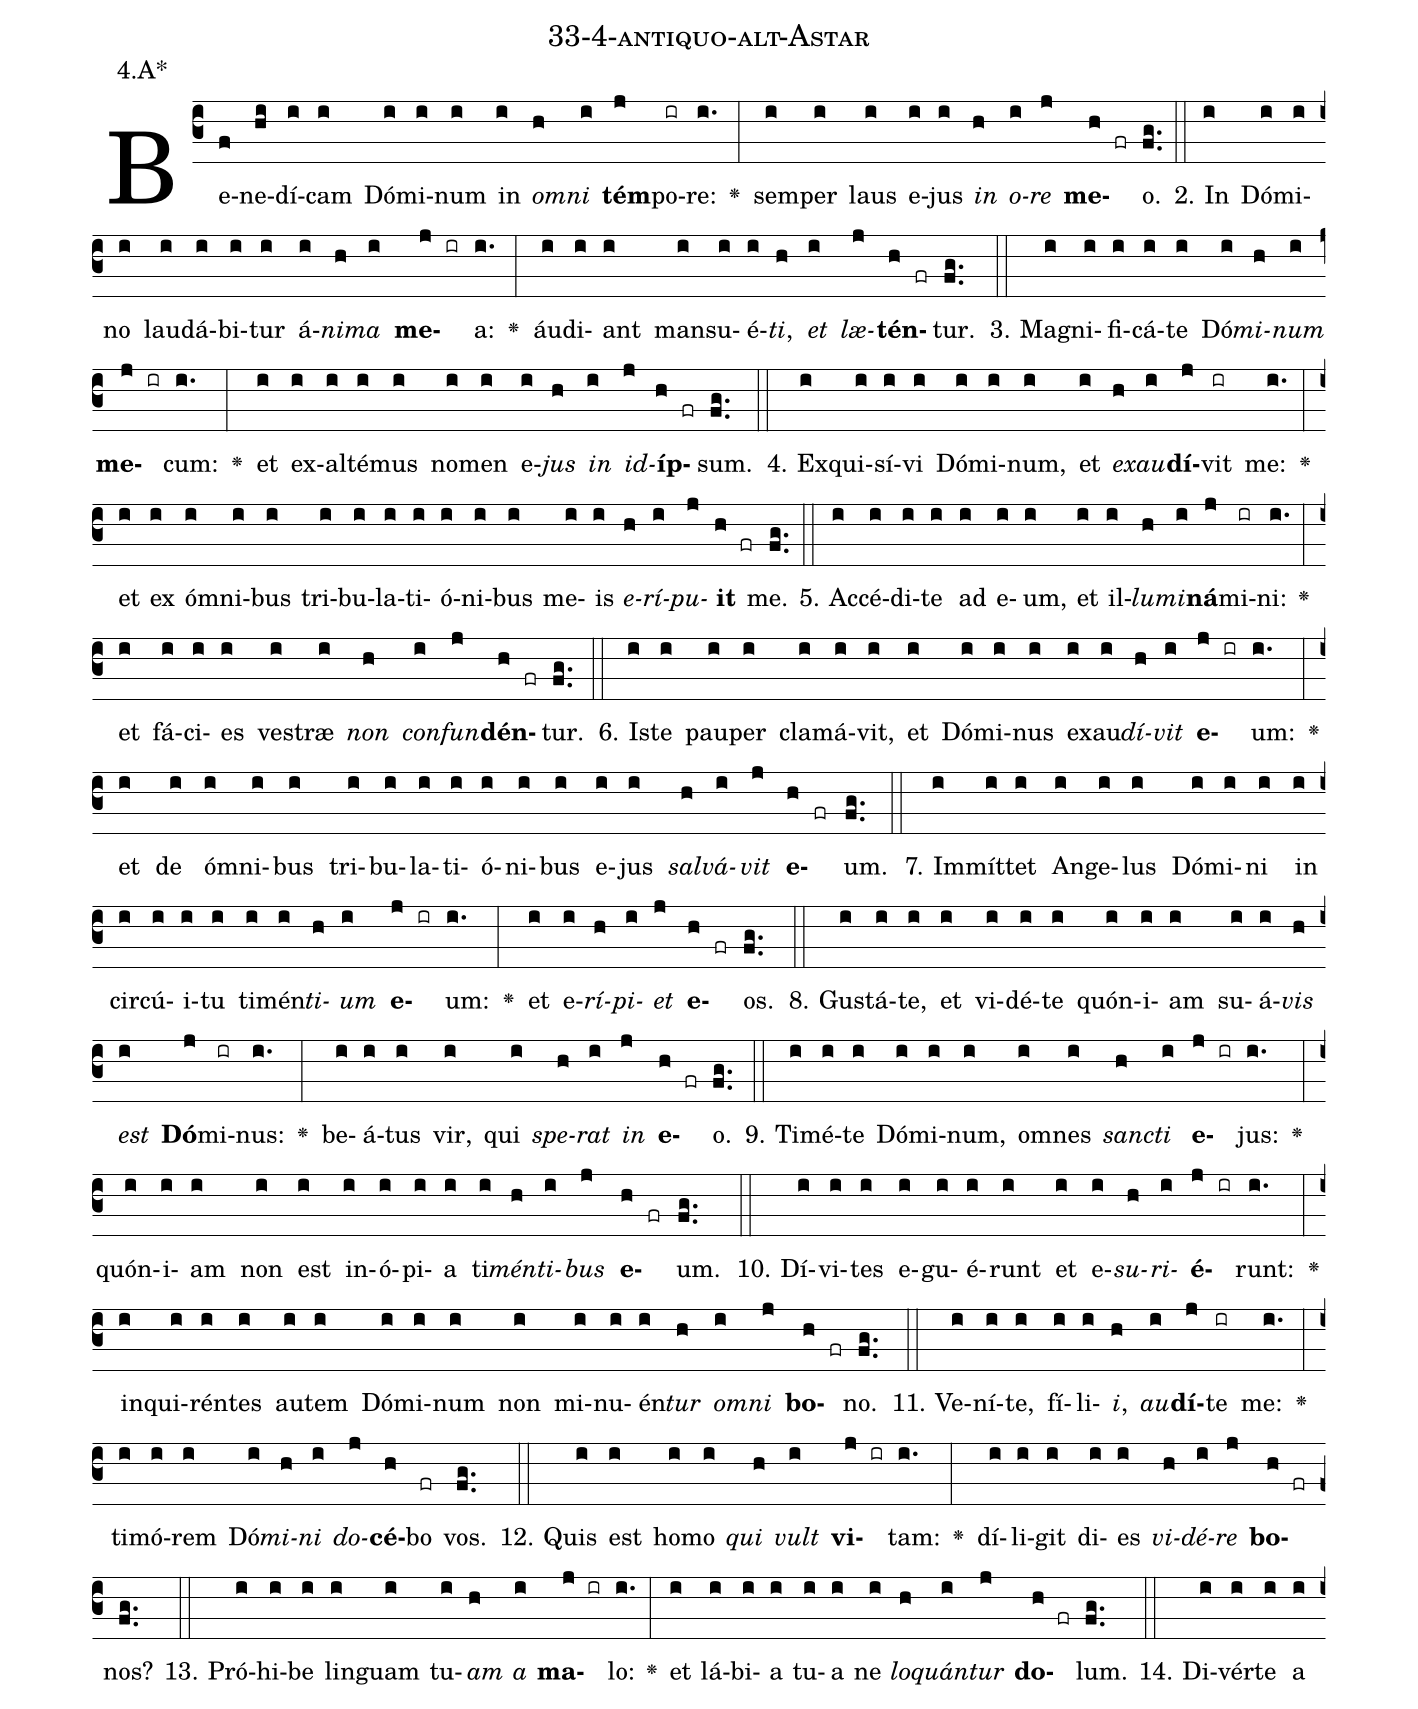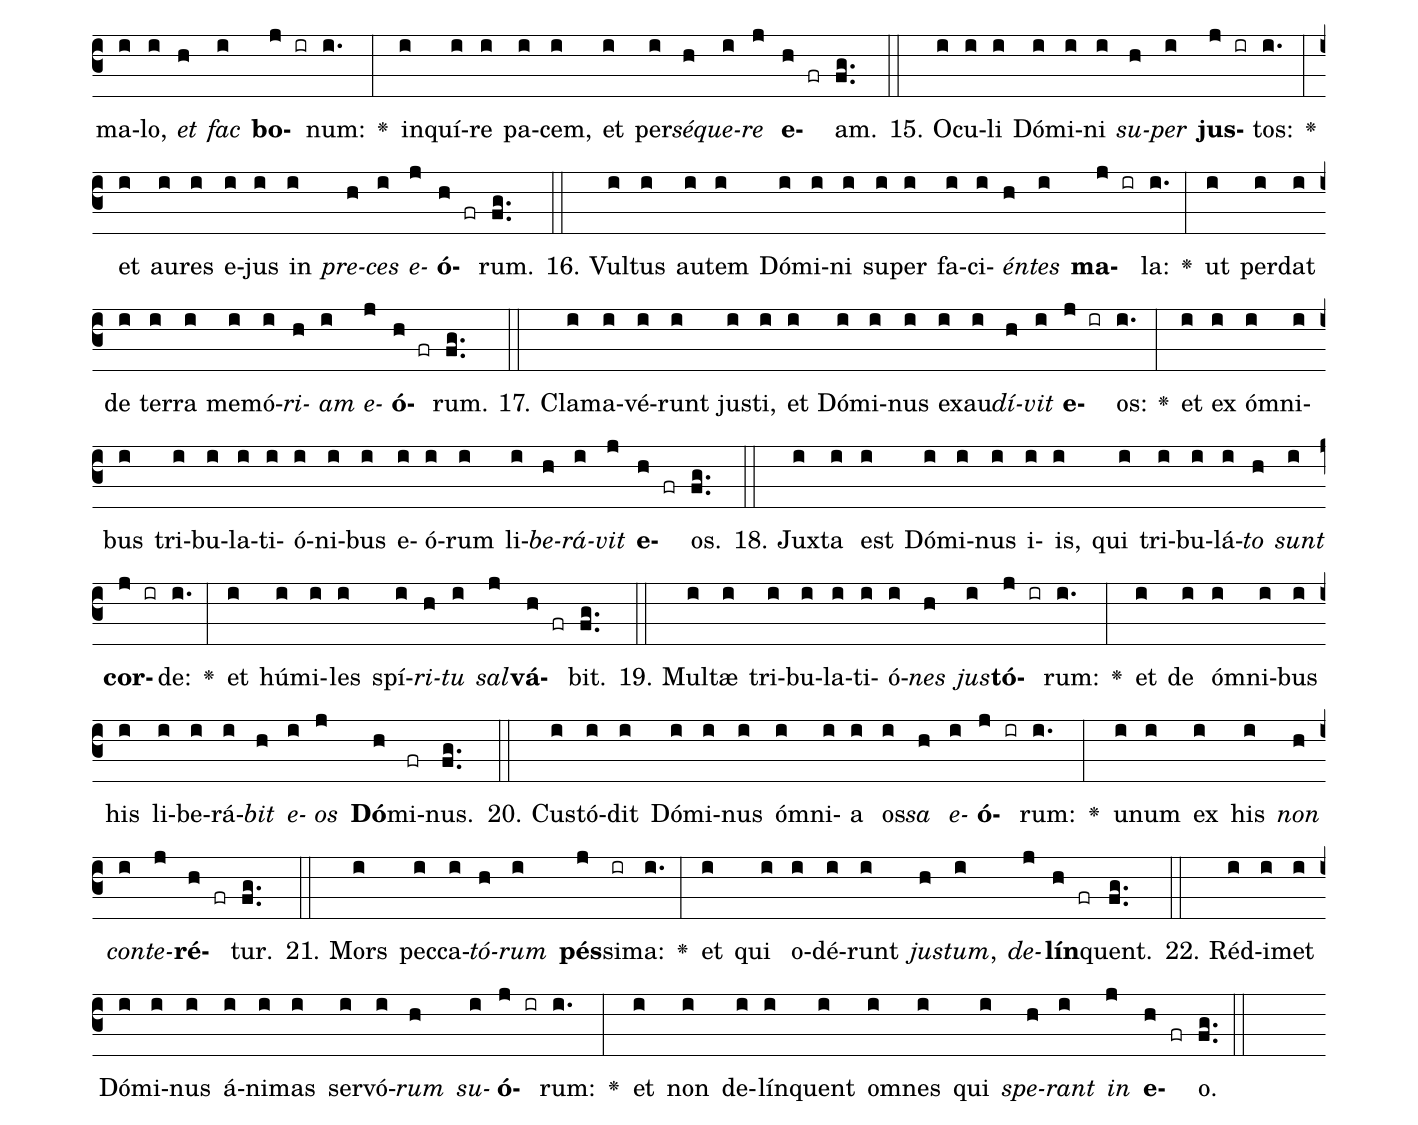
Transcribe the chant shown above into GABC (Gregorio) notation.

name: 33-4-antiquo-alt-Astar;
annotation: 4.A*;
%%
(c3)Be(f)ne(hi)dí(i)cam(i) Dó(i)mi(i)num(i) in(i) <i>om</i>(h)<i>ni</i>(i) <b>tém</b>(j)po(ir)re:(i.) <v>\greheightstar</v>(:) sem(i)per(i) laus(i) e(i)jus(i) <i>in</i>(h) <i>o</i>(i)<i>re</i>(j) <b>me</b>(h fr)o.(fg..) (::)
2. In(i) Dó(i)mi(i)no(i) lau(i)dá(i)bi(i)tur(i) á(i)<i>ni</i>(h)<i>ma</i>(i) <b>me</b>(j ir)a:(i.) <v>\greheightstar</v>(:) áu(i)di(i)ant(i) man(i)su(i)é(i)<i>ti</i>,(h) <i>et</i>(i) <i>læ</i>(j)<b>tén</b>(h fr)tur.(fg..) (::)
3. Ma(i)gni(i)fi(i)cá(i)te(i) Dó(i)<i>mi</i>(h)<i>num</i>(i) <b>me</b>(j ir)cum:(i.) <v>\greheightstar</v>(:) et(i) ex(i)al(i)té(i)mus(i) no(i)men(i) e(i)<i>jus</i>(h) <i>in</i>(i) <i>id</i>(j)<b>íp</b>(h fr)sum.(fg..) (::)
4. Ex(i)qui(i)sí(i)vi(i) Dó(i)mi(i)num,(i) et(i) <i>ex</i>(h)<i>au</i>(i)<b>dí</b>(j)vit(ir) me:(i.) <v>\greheightstar</v>(:) et(i) ex(i) óm(i)ni(i)bus(i) tri(i)bu(i)la(i)ti(i)ó(i)ni(i)bus(i) me(i)is(i) <i>e</i>(h)<i>rí</i>(i)<i>pu</i>(j)<b>it</b>(h fr) me.(fg..) (::)
5. Ac(i)cé(i)di(i)te(i) ad(i) e(i)um,(i) et(i) il(i)<i>lu</i>(h)<i>mi</i>(i)<b>ná</b>(j)mi(ir)ni:(i.) <v>\greheightstar</v>(:) et(i) fá(i)ci(i)es(i) ves(i)træ(i) <i>non</i>(h) <i>con</i>(i)<i>fun</i>(j)<b>dén</b>(h fr)tur.(fg..) (::)
6. Is(i)te(i) pau(i)per(i) cla(i)má(i)vit,(i) et(i) Dó(i)mi(i)nus(i) ex(i)au(i)<i>dí</i>(h)<i>vit</i>(i) <b>e</b>(j ir)um:(i.) <v>\greheightstar</v>(:) et(i) de(i) óm(i)ni(i)bus(i) tri(i)bu(i)la(i)ti(i)ó(i)ni(i)bus(i) e(i)jus(i) <i>sal</i>(h)<i>vá</i>(i)<i>vit</i>(j) <b>e</b>(h fr)um.(fg..) (::)
7. Im(i)mít(i)tet(i) An(i)ge(i)lus(i) Dó(i)mi(i)ni(i) in(i) cir(i)cú(i)i(i)tu(i) ti(i)mén(i)<i>ti</i>(h)<i>um</i>(i) <b>e</b>(j ir)um:(i.) <v>\greheightstar</v>(:) et(i) e(i)<i>rí</i>(h)<i>pi</i>(i)<i>et</i>(j) <b>e</b>(h fr)os.(fg..) (::)
8. Gus(i)tá(i)te,(i) et(i) vi(i)dé(i)te(i) quón(i)i(i)am(i) su(i)á(i)<i>vis</i>(h) <i>est</i>(i) <b>Dó</b>(j)mi(ir)nus:(i.) <v>\greheightstar</v>(:) be(i)á(i)tus(i) vir,(i) qui(i) <i>spe</i>(h)<i>rat</i>(i) <i>in</i>(j) <b>e</b>(h fr)o.(fg..) (::)
9. Ti(i)mé(i)te(i) Dó(i)mi(i)num,(i) om(i)nes(i) <i>sanc</i>(h)<i>ti</i>(i) <b>e</b>(j ir)jus:(i.) <v>\greheightstar</v>(:) quón(i)i(i)am(i) non(i) est(i) in(i)ó(i)pi(i)a(i) ti(i)<i>mén</i>(h)<i>ti</i>(i)<i>bus</i>(j) <b>e</b>(h fr)um.(fg..) (::)
10. Dí(i)vi(i)tes(i) e(i)gu(i)é(i)runt(i) et(i) e(i)<i>su</i>(h)<i>ri</i>(i)<b>é</b>(j ir)runt:(i.) <v>\greheightstar</v>(:) in(i)qui(i)rén(i)tes(i) au(i)tem(i) Dó(i)mi(i)num(i) non(i) mi(i)nu(i)én(i)<i>tur</i>(h) <i>om</i>(i)<i>ni</i>(j) <b>bo</b>(h fr)no.(fg..) (::)
11. Ve(i)ní(i)te,(i) fí(i)li(i)<i>i</i>,(h) <i>au</i>(i)<b>dí</b>(j)te(ir) me:(i.) <v>\greheightstar</v>(:) ti(i)mó(i)rem(i) Dó(i)<i>mi</i>(h)<i>ni</i>(i) <i>do</i>(j)<b>cé</b>(h)bo(fr) vos.(fg..) (::)
12. Quis(i) est(i) ho(i)mo(i) <i>qui</i>(h) <i>vult</i>(i) <b>vi</b>(j ir)tam:(i.) <v>\greheightstar</v>(:) dí(i)li(i)git(i) di(i)es(i) <i>vi</i>(h)<i>dé</i>(i)<i>re</i>(j) <b>bo</b>(h fr)nos?(fg..) (::)
13. Pró(i)hi(i)be(i) lin(i)guam(i) tu(i)<i>am</i>(h) <i>a</i>(i) <b>ma</b>(j ir)lo:(i.) <v>\greheightstar</v>(:) et(i) lá(i)bi(i)a(i) tu(i)a(i) ne(i) <i>lo</i>(h)<i>quán</i>(i)<i>tur</i>(j) <b>do</b>(h fr)lum.(fg..) (::)
14. Di(i)vér(i)te(i) a(i) ma(i)lo,(i) <i>et</i>(h) <i>fac</i>(i) <b>bo</b>(j ir)num:(i.) <v>\greheightstar</v>(:) in(i)quí(i)re(i) pa(i)cem,(i) et(i) per(i)<i>sé</i>(h)<i>que</i>(i)<i>re</i>(j) <b>e</b>(h fr)am.(fg..) (::)
15. O(i)cu(i)li(i) Dó(i)mi(i)ni(i) <i>su</i>(h)<i>per</i>(i) <b>jus</b>(j ir)tos:(i.) <v>\greheightstar</v>(:) et(i) au(i)res(i) e(i)jus(i) in(i) <i>pre</i>(h)<i>ces</i>(i) <i>e</i>(j)<b>ó</b>(h fr)rum.(fg..) (::)
16. Vul(i)tus(i) au(i)tem(i) Dó(i)mi(i)ni(i) su(i)per(i) fa(i)ci(i)<i>én</i>(h)<i>tes</i>(i) <b>ma</b>(j ir)la:(i.) <v>\greheightstar</v>(:) ut(i) per(i)dat(i) de(i) ter(i)ra(i) me(i)mó(i)<i>ri</i>(h)<i>am</i>(i) <i>e</i>(j)<b>ó</b>(h fr)rum.(fg..) (::)
17. Cla(i)ma(i)vé(i)runt(i) jus(i)ti,(i) et(i) Dó(i)mi(i)nus(i) ex(i)au(i)<i>dí</i>(h)<i>vit</i>(i) <b>e</b>(j ir)os:(i.) <v>\greheightstar</v>(:) et(i) ex(i) óm(i)ni(i)bus(i) tri(i)bu(i)la(i)ti(i)ó(i)ni(i)bus(i) e(i)ó(i)rum(i) li(i)<i>be</i>(h)<i>rá</i>(i)<i>vit</i>(j) <b>e</b>(h fr)os.(fg..) (::)
18. Jux(i)ta(i) est(i) Dó(i)mi(i)nus(i) i(i)is,(i) qui(i) tri(i)bu(i)lá(i)<i>to</i>(h) <i>sunt</i>(i) <b>cor</b>(j ir)de:(i.) <v>\greheightstar</v>(:) et(i) hú(i)mi(i)les(i) spí(i)<i>ri</i>(h)<i>tu</i>(i) <i>sal</i>(j)<b>vá</b>(h fr)bit.(fg..) (::)
19. Mul(i)tæ(i) tri(i)bu(i)la(i)ti(i)ó(i)<i>nes</i>(h) <i>jus</i>(i)<b>tó</b>(j ir)rum:(i.) <v>\greheightstar</v>(:) et(i) de(i) óm(i)ni(i)bus(i) his(i) li(i)be(i)rá(i)<i>bit</i>(h) <i>e</i>(i)<i>os</i>(j) <b>Dó</b>(h)mi(fr)nus.(fg..) (::)
20. Cus(i)tó(i)dit(i) Dó(i)mi(i)nus(i) óm(i)ni(i)a(i) os(i)<i>sa</i>(h) <i>e</i>(i)<b>ó</b>(j ir)rum:(i.) <v>\greheightstar</v>(:) u(i)num(i) ex(i) his(i) <i>non</i>(h) <i>con</i>(i)<i>te</i>(j)<b>ré</b>(h fr)tur.(fg..) (::)
21. Mors(i) pec(i)ca(i)<i>tó</i>(h)<i>rum</i>(i) <b>pés</b>(j)si(ir)ma:(i.) <v>\greheightstar</v>(:) et(i) qui(i) o(i)dé(i)runt(i) <i>jus</i>(h)<i>tum</i>,(i) <i>de</i>(j)<b>lín</b>(h fr)quent.(fg..) (::)
22. Réd(i)i(i)met(i) Dó(i)mi(i)nus(i) á(i)ni(i)mas(i) ser(i)vó(i)<i>rum</i>(h) <i>su</i>(i)<b>ó</b>(j ir)rum:(i.) <v>\greheightstar</v>(:) et(i) non(i) de(i)lín(i)quent(i) om(i)nes(i) qui(i) <i>spe</i>(h)<i>rant</i>(i) <i>in</i>(j) <b>e</b>(h fr)o.(fg..) (::)
